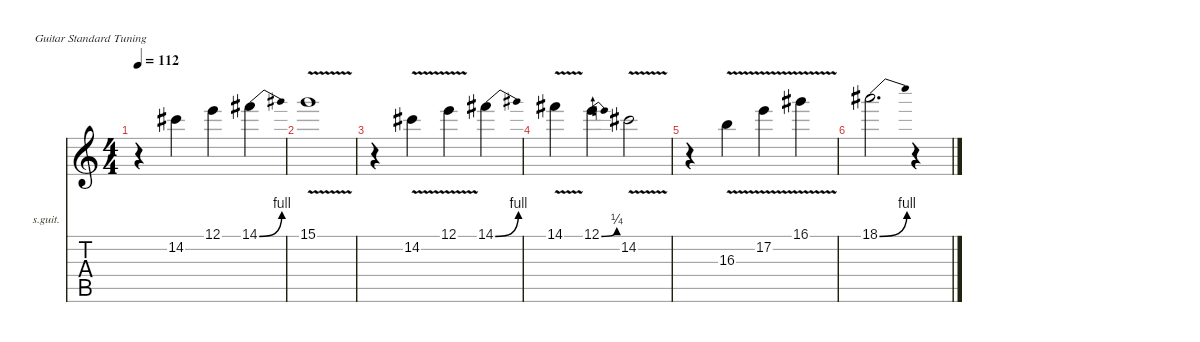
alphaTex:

\defaultSystemsLayout 4
\hideDynamics
\bracketExtendMode nobrackets
\firstSystemTrackNameOrientation horizontal
\otherSystemsTrackNameOrientation horizontal
\track ("Gtr. 2" "s.guit.") {instrument acousticguitarsteel}
\staff {score tabs}
\tuning (E4 B3 G3 D3 A2 E2)
\ts (4 4)
\tempo 112
\clef g2
\ks c
r.4{dy f} 14.2{acc #}.4 12.1.4 14.1{be (bend 0 0 30 4) acc #}.4 |
15.1{v}.1 |
r.4 14.2{v acc #}.4 12.1{v}.4 14.1{be (bend 0 0 30 4) acc #}.4 |
14.1{v acc #}.4 12.1{be (bend 0 0 30 1)}.4 14.2{v acc #}.2 |
r.4 16.3{v}.4 17.2{v}.4 16.1{v acc #}.4 |
18.1{be (bend 0 0 30 4) acc #}.2{d} r.4
